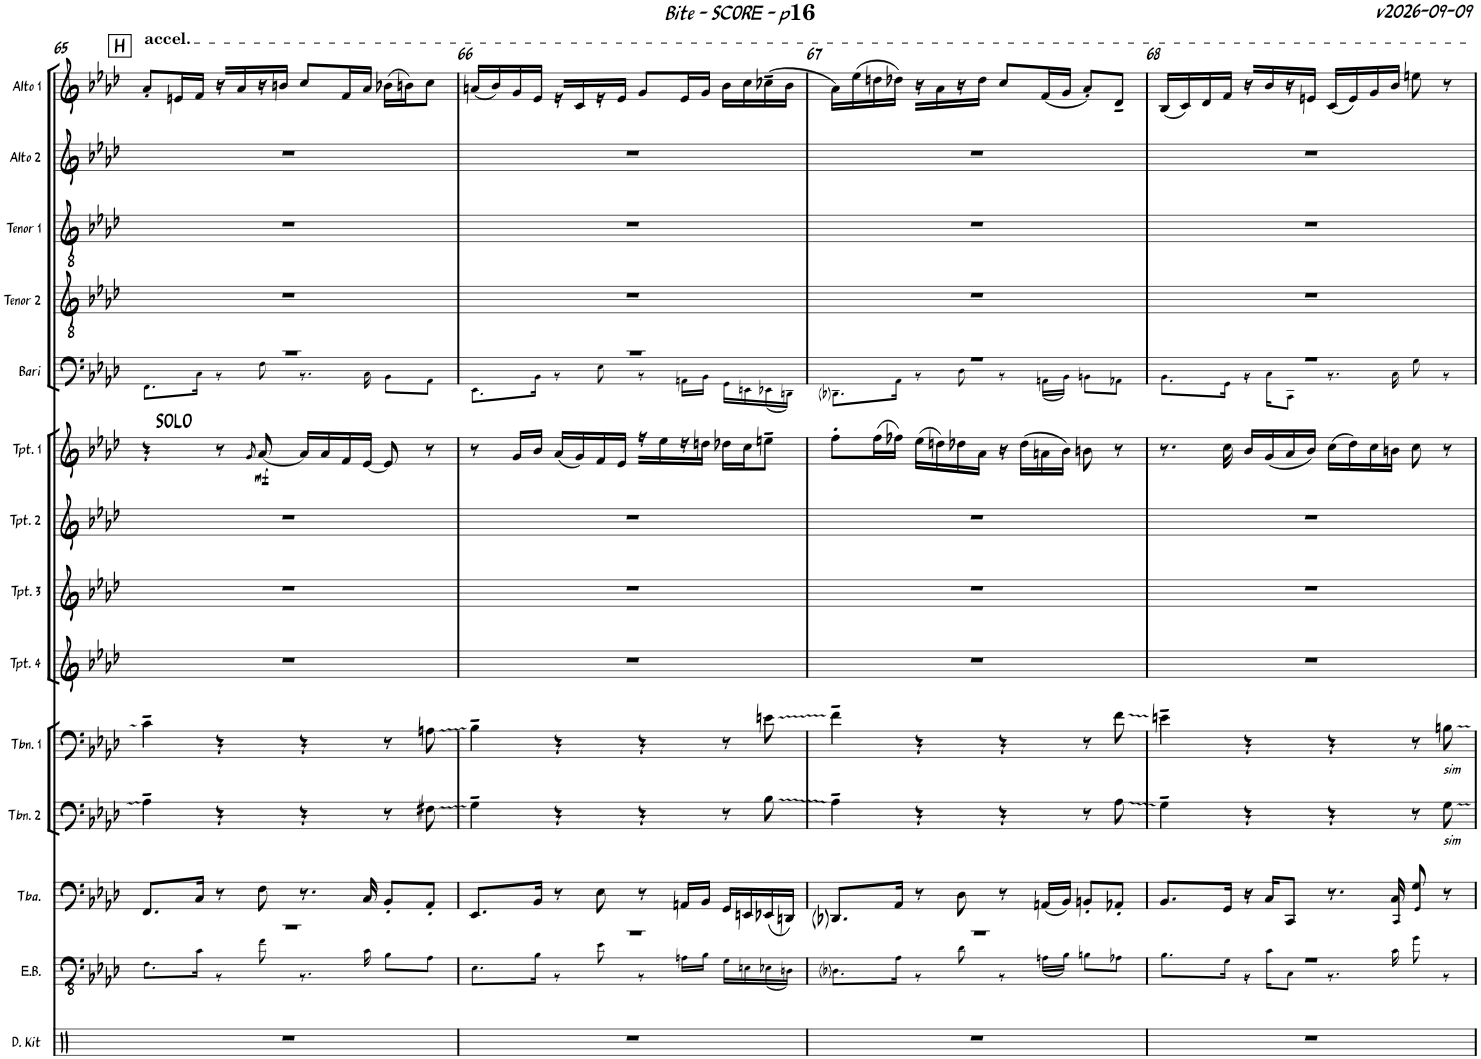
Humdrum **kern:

**kern	**kern	**kern	**kern	**kern	**kern	**kern	**kern	**kern	**dynam	**kern	**kern	**kern	**kern	**kern
*part14	*part13	*part12	*part11	*part10	*part9	*part8	*part7	*part6	*part6	*part5	*part4	*part3	*part2	*part1
*staff14	*staff13	*staff12	*staff11	*staff10	*staff9	*staff8	*staff7	*staff6	*staff6	*staff5	*staff4	*staff3	*staff2	*staff1
*I"Drum Kit	*I"Electric Bass	*I"Tuba	*I"Trombone 2	*I"Trombone 1	*I"Trumpet 4	*I"Trumpet 3	*I"Trumpet 2	*I"Trumpet 1	*	*I"Bari Sax	*I"Tenor Sax 2	*I"Tenor Sax 1	*I"Alto Sax 2	*I"Alto Sax 1
*I'D. Kit	*I'E.B.	*I'Tba.	*I'Tbn. 2	*I'Tbn. 1	*I'Tpt. 4	*I'Tpt. 3	*I'Tpt. 2	*I'Tpt. 1	*	*I'Bari	*I'Tenor 2	*I'Tenor 1	*I'Alto 2	*I'Alto 1
!!LO:PB:g=z
*clefX	*clefFv4	*clefF4	*clefF4	*clefF4	*clefG2	*clefG2	*clefG2	*clefG2	*	*clefF4	*clefGv2	*clefGv2	*clefG2	*clefG2
*	*	*	*	*	*Trd1c2	*Trd1c2	*Trd1c2	*Trd1c2	*	*Trd12c21	*Trd8c14	*Trd8c14	*Trd5c9	*Trd5c9
*k[]	*k[b-e-a-d-]	*k[b-e-a-d-]	*k[b-e-a-d-]	*k[b-e-a-d-]	*k[b-e-a-d-]	*k[b-e-a-d-]	*k[b-e-a-d-]	*k[b-e-a-d-]	*	*k[b-e-a-d-]	*k[b-e-a-d-]	*k[b-e-a-d-]	*k[b-e-a-d-]	*k[b-e-a-d-]
*M4/4	*M4/4	*M4/4	*M4/4	*M4/4	*M4/4	*M4/4	*M4/4	*M4/4	*	*M4/4	*M4/4	*M4/4	*M4/4	*M4/4
!!LO:REH:place=s1:a:B:rj:fs=14:t=H
=65	=65	=65	=65	=65	=65	=65	=65	=65	=65	=65	=65	=65	=65	=65
*	*^	*	*	*	*	*	*	*	*	*^	*	*	*	*
!	!	!	!	!	!	!	!	!	!	!	!	!	!	!	!	!LO:TX:a:t=accel.
!	!	!	!	!	!	!	!	!	!LO:TX:a:t=SOLO	!	!	!	!	!	!	!
1r	1r	8.FF\L	8.FF/L	4A-~\	4c~\	1r	1r	1r	4r	.	1r	8.FF\L	1r	1r	1r	8a-'/L
.	.	.	.	.	.	.	.	.	.	.	.	.	.	.	.	16en/L
.	.	16C\Jk	16C/Jk	.	.	.	.	.	.	.	.	16C\Jk	.	.	.	16f/JJ
.	.	8r	8r	4r	4r	.	.	.	8r	.	.	8r	.	.	.	16r
.	.	.	.	.	.	.	.	.	.	.	.	.	.	.	.	16a-/
.	.	.	.	.	.	.	.	.	8qg/	.	.	.	.	.	.	.
!	!	!	!	!	!	!	!	!	!	!LO:DY:b	!	!	!	!	!	!
.	.	8F\	8F\	.	.	.	.	.	[8a-/	mf	.	8F\	.	.	.	16r
.	.	.	.	.	.	.	.	.	.	.	.	.	.	.	.	16bn/JJ
.	.	8.r	8.r	4r	4r	.	.	.	16a-/LL]	.	.	8.r	.	.	.	8cc/L
.	.	.	.	.	.	.	.	.	16a-/	.	.	.	.	.	.	.
.	.	.	.	.	.	.	.	.	16f/	.	.	.	.	.	.	16f/L
.	.	16C\	16C/	.	.	.	.	.	[16e-/JJ	.	.	16C\	.	.	.	16a-/JJ
.	.	8BB-\L	8BB-'/L	8r	8r	.	.	.	8e-/]	.	.	8BB-\L	.	.	.	(16b-X\LL
.	.	.	.	.	.	.	.	.	.	.	.	.	.	.	.	16bn\J)
.	.	8AA-\J	8AA-'/J	8F#X\	8An\	.	.	.	8r	.	.	8AA-\J	.	.	.	8cc\J
=66	=66	=66	=66	=66	=66	=66	=66	=66	=66	=66	=66	=66	=66	=66	=66	=66
1r	1r	8.EE-\L	8.EE-/L	4G~\	4B-~\	1r	1r	1r	8r	.	1r	8.EE-\L	1r	1r	1r	(16an/LL
.	.	.	.	.	.	.	.	.	.	.	.	.	.	.	.	16b-/)
.	.	.	.	.	.	.	.	.	16g/LL	.	.	.	.	.	.	16g/
.	.	16BB-\Jk	16BB-/Jk	.	.	.	.	.	16b-/JJ	.	.	16BB-\Jk	.	.	.	16e-/JJ
.	.	8r	8r	4r	4r	.	.	.	(16a-/LL	.	.	8r	.	.	.	16r
.	.	.	.	.	.	.	.	.	16g/)	.	.	.	.	.	.	16c/
.	.	8E-\	8E-\	.	.	.	.	.	16f/	.	.	8E-\	.	.	.	16r
.	.	.	.	.	.	.	.	.	16e-/JJ	.	.	.	.	.	.	16e-/JJ
.	.	8r	8r	4r	4r	.	.	.	16r	.	.	8r	.	.	.	8g/L
.	.	.	.	.	.	.	.	.	16ee-\	.	.	.	.	.	.	.
.	.	16AAn\LL	16AAn/LL	.	.	.	.	.	16r	.	.	16AAn\LL	.	.	.	16e-/L
.	.	16BB-\JJ	16BB-/JJ	.	.	.	.	.	16ddn\JJ	.	.	16BB-\JJ	.	.	.	16g/JJ
.	.	16GG\LL	16GG/LL	8r	8r	.	.	.	16dd-X\LL	.	.	16GG\LL	.	.	.	16b-\LL
.	.	16EEn\	16EEn/	.	.	.	.	.	16cc\J	.	.	16EEn\	.	.	.	16cc\
.	.	(16EE-X\	(16EE-X/	8B-\	8en\	.	.	.	8een~\J	.	.	(16EE-X\	.	.	.	(16cc-X~\
.	.	16DDn\JJ)	16DDn/JJ)	.	.	.	.	.	.	.	.	16DDn\JJ)	.	.	.	16b-\JJ
=67	=67	=67	=67	=67	=67	=67	=67	=67	=67	=67	=67	=67	=67	=67	=67	=67
1r	1r	8.DD-i\L	8.DD-i/L	4A-~\	4f~\	1r	1r	1r	8ff'\L	.	1r	8.DD-i\L	1r	1r	1r	16a-\LL)
.	.	.	.	.	.	.	.	.	.	.	.	.	.	.	.	(16ee-\
.	.	.	.	.	.	.	.	.	(16ff\L	.	.	.	.	.	.	16ddn\
.	.	16AA-\Jk	16AA-/Jk	.	.	.	.	.	16ff-X\JJ)	.	.	16AA-\Jk	.	.	.	16dd-X\JJ)
.	.	8r	8r	4r	4r	.	.	.	(16ee-\LL	.	.	8r	.	.	.	16r
.	.	.	.	.	.	.	.	.	16ddn\)	.	.	.	.	.	.	16a-\
.	.	8D-\	8D-\	.	.	.	.	.	16dd-X\	.	.	8D-\	.	.	.	16r
.	.	.	.	.	.	.	.	.	16a-\JJ	.	.	.	.	.	.	16dd-\JJ
.	.	8r	8r	4r	4r	.	.	.	16r	.	.	8r	.	.	.	8cc/L
.	.	.	.	.	.	.	.	.	(16dd-\LL	.	.	.	.	.	.	.
.	.	(16AAn\LL	(16AAn/LL	.	.	.	.	.	16an\	.	.	(16AAn\LL	.	.	.	(16f/L
.	.	16BB-\JJ)	16BB-/JJ)	.	.	.	.	.	16b-\JJ)	.	.	16BB-\JJ)	.	.	.	16g/JJ
.	.	8BBn\L	8BBn'/L	8r	8r	.	.	.	8bn\	.	.	8BBn\L	.	.	.	8a-'/L)
.	.	8AA-X\J	8AA-X'/J	8A-\	8f\	.	.	.	8r	.	.	8AA-X\J	.	.	.	8d-~/J
=68	=68	=68	=68	=68	=68	=68	=68	=68	=68	=68	=68	=68	=68	=68	=68	=68
1r	1r	8.BB-\L	8.BB-/L	4G~\	4en~\	1r	1r	1r	8.r	.	1r	8.BB-\L	1r	1r	1r	(16B-/LL
.	.	.	.	.	.	.	.	.	.	.	.	.	.	.	.	16c/)
.	.	.	.	.	.	.	.	.	.	.	.	.	.	.	.	16d-/
.	.	16GG\Jk	16GG/JL	.	.	.	.	.	16cc\	.	.	16GG\Jk	.	.	.	16f/JJ
.	.	16r	16r	4r	4r	.	.	.	16b-/LL	.	.	16r	.	.	.	16r
.	.	16C\KL	16C/KL	.	.	.	.	.	(16g/	.	.	16C\KL	.	.	.	16b-/
.	.	8CC\J	8CC/J	.	.	.	.	.	16a-/	.	.	8CC\J	.	.	.	16r
.	.	.	.	.	.	.	.	.	16b-/JJ)	.	.	.	.	.	.	16en/JJ
.	.	8.r	8.r	4r	4r	.	.	.	(16cc\LL	.	.	8.r	.	.	.	(16c/LL
.	.	.	.	.	.	.	.	.	16dd-\)	.	.	.	.	.	.	16e/)
.	.	.	.	.	.	.	.	.	16cc\	.	.	.	.	.	.	16g/
.	.	16C\	16CC/ 16C/	.	.	.	.	.	16bn\JJ	.	.	16C\	.	.	.	16b-/JJ
.	.	8G\	8GG/ 8G/	8r	8r	.	.	.	8cc\	.	.	8G\	.	.	.	8een\
!	!	!	!	!	!LO:TX:b:i:t=sim	!	!	!	!	!	!	!	!	!	!	!
!	!	!	!	!LO:TX:b:i:t=sim	!	!	!	!	!	!	!	!	!	!	!	!
.	.	8r	8r	8G\	8Bn\	.	.	.	8r	.	.	8r	.	.	.	8r
*	*v	*v	*	*	*	*	*	*	*	*	*v	*v	*	*	*	*
=	=	=	=	=	=	=	=	=	=	=	=	=	=	=
*-	*-	*-	*-	*-	*-	*-	*-	*-	*-	*-	*-	*-	*-	*-
